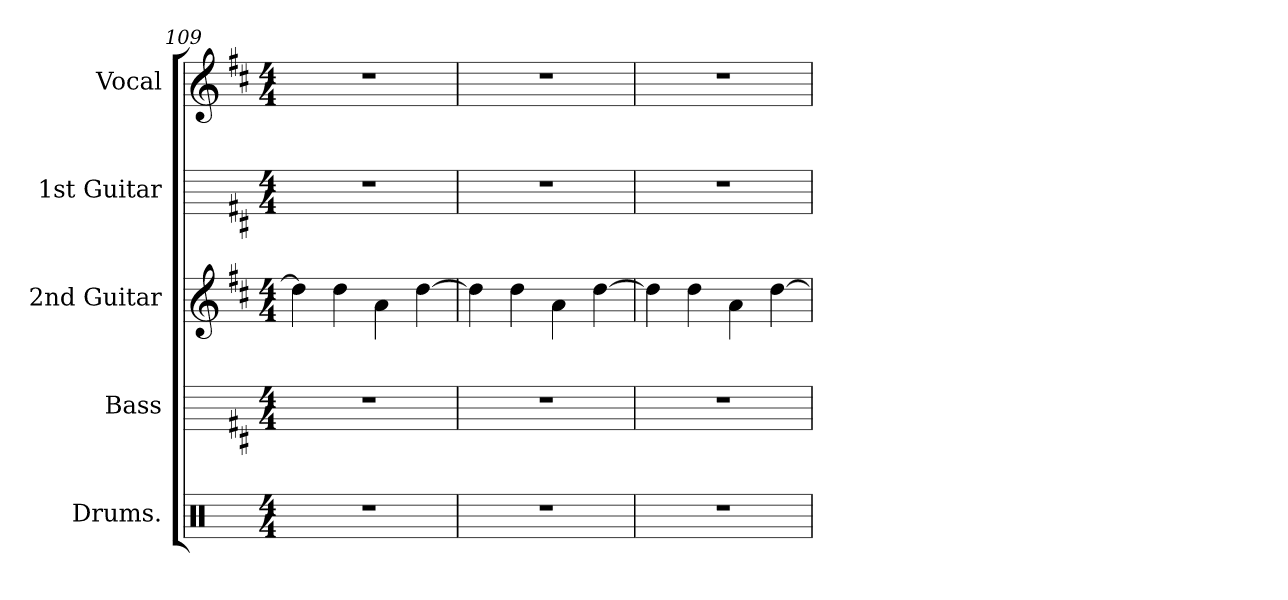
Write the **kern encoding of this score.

**kern	**kern	**kern	**kern	**kern
*part5	*part4	*part3	*part2	*part1
*staff5	*staff4	*staff3	*staff2	*staff1
*I"Drums.	*I"Bass	*I"2nd Guitar	*I"1st Guitar	*I"Vocal
*I'Drs.	*I'Ba.	*I'Gt.2	*I'Gt.1	*I'Vo.
*clefX	*	*	*	*clefG2
*	*ITrd7c12	*	*	*
*k[]	*k[f#c#]	*k[f#c#]	*k[f#c#]	*k[f#c#]
*M4/4	*M4/4	*M4/4	*M4/4	*M4/4
=109	=109	=109	=109	=109
1r	1r	4dd\]	1r	1r
.	.	4dd\	.	.
.	.	4a\	.	.
.	.	[4dd\	.	.
=110	=110	=110	=110	=110
1r	1r	4dd\]	1r	1r
.	.	4dd\	.	.
.	.	4a\	.	.
.	.	[4dd\	.	.
=111	=111	=111	=111	=111
1r	1r	4dd\]	1r	1r
.	.	4dd\	.	.
.	.	4a\	.	.
.	.	[4dd\	.	.
=	=	=	=	=
*-	*-	*-	*-	*-
